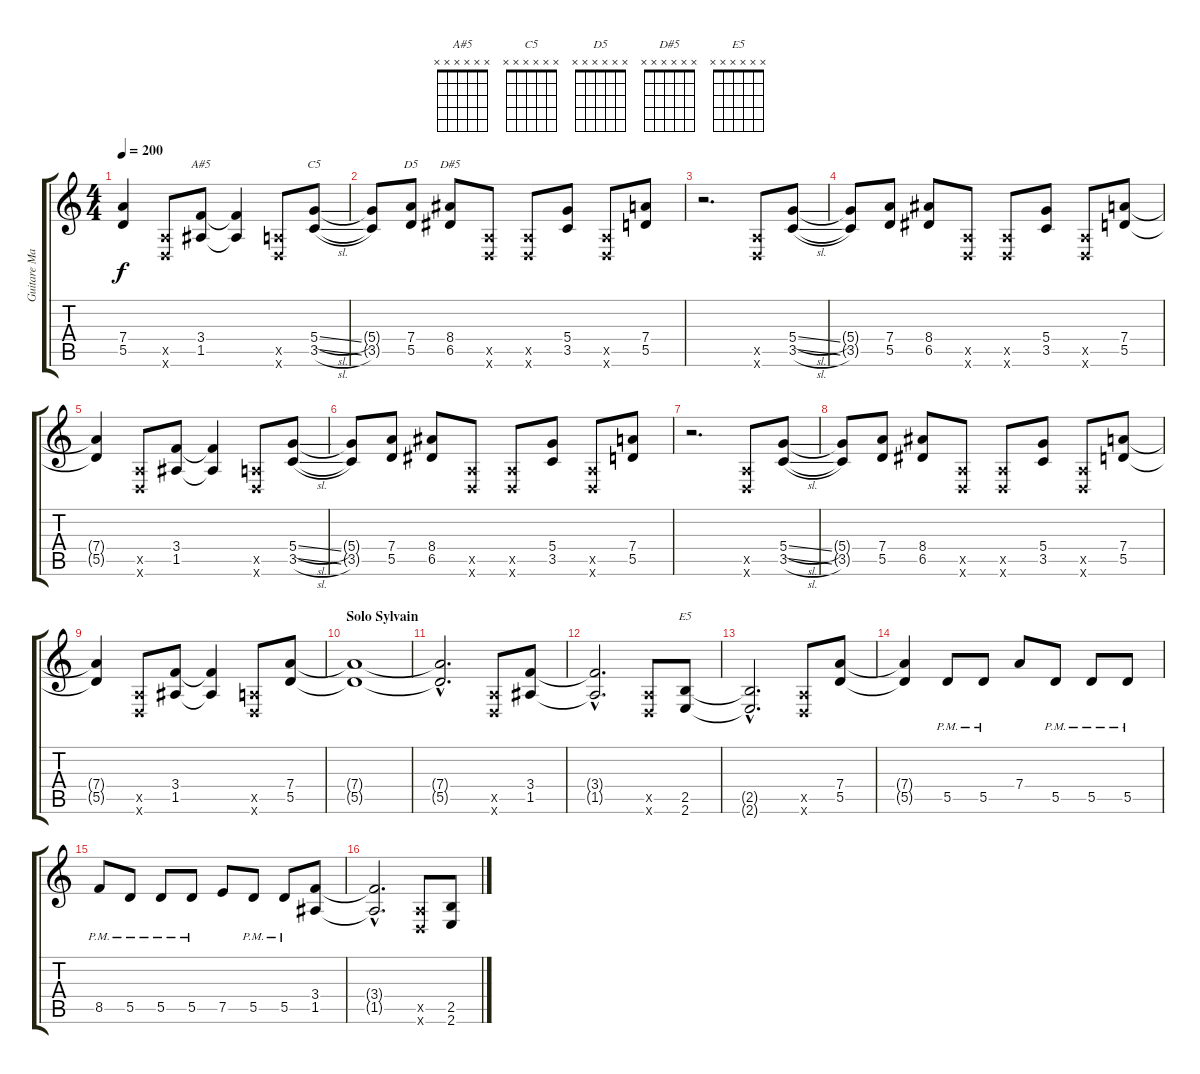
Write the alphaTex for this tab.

\track ("Guitare Mathieu" "Guitare Ma") {instrument distortionguitar}
\staff {score tabs}
\tuning (E4 B3 G3 D3 A2 D2) {hide}
\chord ("A#5" x x x x x x)
\chord ("C5" x x x x x x)
\chord ("D5" x x x x x x)
\chord ("D#5" x x x x x x)
\chord ("E5" x x x x x x)
\ts (4 4)
\tempo 200
\clef g2
\ks c
(7.4{t} 5.5{t}).4{dy f} (0.5{x} 0.6{x}).8 (3.4 1.5).8{ch "A#5"} (3.4{t} 1.5{t}).4 (0.5{x} 0.6{x}).8 (5.4{sl} 3.5{sl}).8{ch "C5"} |
(5.4{t} 3.5{t}).8 (7.4 5.5).8{ch "D5"} (8.4 6.5).8{ch "D#5"} (0.5{x} 0.6{x}).8 (0.5{x} 0.6{x}).8 (5.4 3.5).8 (0.5{x} 0.6{x}).8 (7.4 5.5).8 |
r.2{d} (0.5{x} 0.6{x}).8 (5.4{sl} 3.5{sl}).8 |
(5.4{t} 3.5{t}).8 (7.4 5.5).8 (8.4 6.5).8 (0.5{x} 0.6{x}).8 (0.5{x} 0.6{x}).8 (5.4 3.5).8 (0.5{x} 0.6{x}).8 (7.4 5.5).8 |
(7.4{t} 5.5{t}).4 (0.5{x} 0.6{x}).8 (3.4 1.5).8 (3.4{t} 1.5{t}).4 (0.5{x} 0.6{x}).8 (5.4{sl} 3.5{sl}).8 |
(5.4{t} 3.5{t}).8 (7.4 5.5).8 (8.4 6.5).8 (0.5{x} 0.6{x}).8 (0.5{x} 0.6{x}).8 (5.4 3.5).8 (0.5{x} 0.6{x}).8 (7.4 5.5).8 |
r.2{d} (0.5{x} 0.6{x}).8 (5.4{sl} 3.5{sl}).8 |
(5.4{t} 3.5{t}).8 (7.4 5.5).8 (8.4 6.5).8 (0.5{x} 0.6{x}).8 (0.5{x} 0.6{x}).8 (5.4 3.5).8 (0.5{x} 0.6{x}).8 (7.4 5.5).8 |
(7.4{t} 5.5{t}).4 (0.5{x} 0.6{x}).8 (3.4 1.5).8 (3.4{t} 1.5{t}).4 (0.5{x} 0.6{x}).8 (7.4 5.5).8 |
\section ("" "Solo Sylvain")
(7.4{t} 5.5{t}).1 |
(7.4{hac t} 5.5{hac t}).2{d} (0.5{x} 0.6{x}).8 (3.4 1.5).8 |
(3.4{hac t} 1.5{hac t}).2{d} (0.5{x} 0.6{x}).8 (2.5 2.6).8{ch "E5"} |
(2.5{hac t} 2.6{hac t}).2{d} (0.5{x} 0.6{x}).8 (7.4 5.5).8 |
(7.4{t} 5.5{t}).4 5.5{pm}.8 5.5{pm}.8 7.4.8 5.5{pm}.8 5.5{pm}.8 5.5{pm}.8 |
8.5{pm}.8 5.5{pm}.8 5.5{pm}.8 5.5{pm}.8 7.5.8 5.5{pm}.8 5.5{pm}.8 (3.4 1.5).8 |
(3.4{hac t} 1.5{hac t}).2{d} (0.5{x} 0.6{x}).8 (2.5 2.6).8
